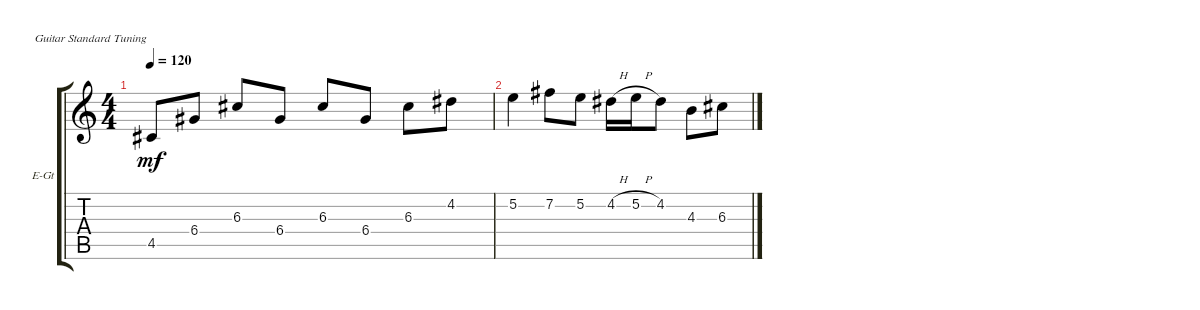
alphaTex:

\defaultSystemsLayout 4
\bracketExtendMode groupsimilarinstruments
\firstSystemTrackNameOrientation horizontal
\otherSystemsTrackNameOrientation horizontal
\track ("Jazz Guitar" "E-Gt") {instrument electricguitarjazz}
\staff {score tabs}
\tuning (E4 B3 G3 D3 A2 E2)
\ts (4 4)
\tempo 120
\clef g2
\ks c
4.5.8{dy mf instrument electricguitarjazz} 6.4.8 6.3.8 6.4.8 6.3.8 6.4.8 6.3.8 4.2.8 |
5.2.4 7.2.8 5.2.8 4.2{h}.16 5.2{h}.16 4.2.8 4.3.8 6.3.8
